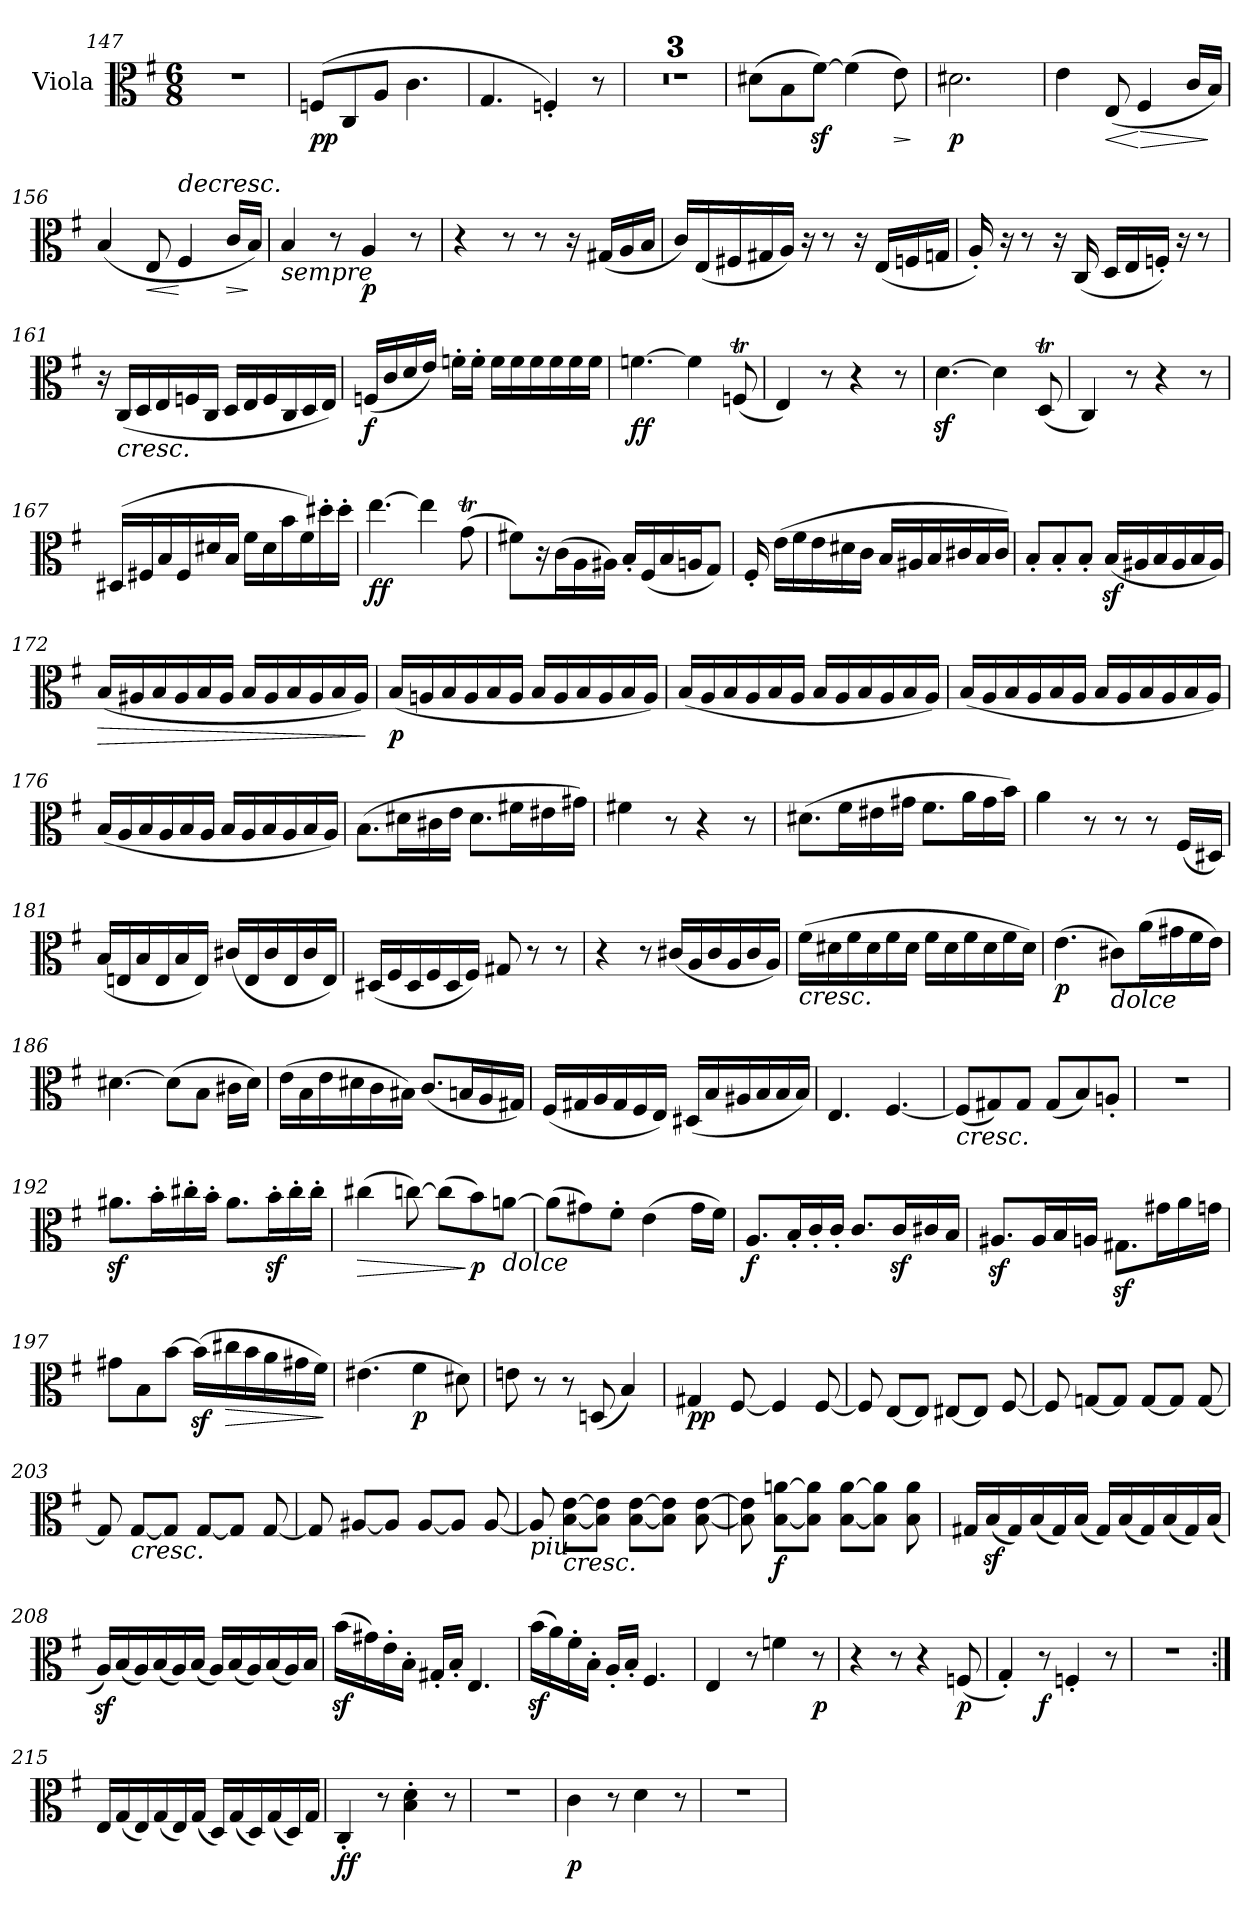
**kern	**dynam
*part1	*part1
*staff1	*staff1
*I"Viola	*
*I'Vla	*
*clefC3	*
*k[f#]	*
*e:	*
*M6/8	*
=147	=147
2.r	.
=148	=148
!	!LO:DY:b
(<8Fn/L	pp
8C/	.
8A/J	.
4.c\	.
=149	=149
4.G/	.
4Fn'/)	.
8r	.
=150	=150
2.r	.
=151	=151
2.r	.
=152	=152
2.r	.
=153	=153
(8d#X\L	.
8B\	.
[8f#z<\J)	.
(4f#\]	.
!	!LO:HP:b
8e\)	>
.	]
=154	=154
!	!LO:DY:b
2.d#X\	p
=155	=155
4e\	.
!	!LO:HP:b
(8E/	<
!	!LO:HP:n=1:b
4F#/	[ >
16c\LL	.
16B/JJ)	]
=156	=156
(4B/	.
!	!LO:HP:b
8E/	<
!	!LO:HP:n=1:a
4F#/	[ >
!	!LO:HP:b
16c\LL	>
16B/JJ)	]
.	]
=157	=157
!LO:TX:b:i:t=sempre	!
4B/	.
8r	.
!	!LO:DY:b
4A/	p
8r	.
=158	=158
4r	.
8r	.
8r	.
16r	.
(16G#X/LL	.
16A/	.
16B/JJ	.
=159	=159
16c/LL)	.
(16E/	.
16F#X/	.
16G#X/	.
16A/JJ)	.
16r	.
8r	.
16r	.
(16E/LL	.
16Fn/	.
16Gn/JJ	.
=160	=160
16A'/)	.
16r	.
8r	.
16r	.
(16C/	.
16D/LL	.
16E/	.
16Fn'/JJ)	.
16r	.
8r	.
=161	=161
16r	.
!LO:TX:b:i:t=cresc.	!
(16C/LL	.
16D/	.
16E/	.
16Fn/	.
16C/JJ	.
16D/LL	.
16E/	.
16F/	.
16C/	.
16D/	.
16E/JJ)	.
=162	=162
!	!LO:DY:b
(16Fn/LL	f
16c/	.
16d/	.
16e/JJ)	.
16fn'\LL	.
16f'\JJ	.
16f\LL	.
16f\	.
16f\	.
16f\	.
16f\	.
16f\JJ	.
=163	=163
!	!LO:DY:b
[4.fn\	ff
4f\]	.
(8FnT/	.
=164	=164
4E/)	.
8r	.
4r	.
8r	.
=165	=165
[4.dz<\	.
4d\]	.
(8DT/	.
=166	=166
4C/)	.
8r	.
4r	.
8r	.
=167	=167
(16D#X/LL	.
16F#X/	.
16B/	.
16F#/	.
16d#X/	.
16B/JJ	.
16f#\LL	.
16d#\	.
16b\	.
16f#\)	.
16dd#X'\	.
16dd#'\JJ	.
=168	=168
!	!LO:DY:b
[4.ee\	ff
4ee\]	.
(8gT\	.
=169	=169
8f#X\L)	.
16r	.
(16c\L	.
16A\	.
16A#X\JJ)	.
16B'/LL	.
(16F#/	.
16B/	.
16An/J	.
8G/J)	.
=170	=170
16F#'/	.
(16e\LL	.
16f#\	.
16e\	.
16d#X\	.
16c\JJ	.
16B/LL	.
16A#X/	.
16B/	.
16c#X/	.
16B/	.
16c#/JJ)	.
=171	=171
8B'/L	.
8B'/	.
8B'/J	.
(16Bz</LL	.
16A#X/	.
16B/	.
16A#/	.
16B/	.
16A#/JJ)	.
=172	=172
!	!LO:HP:b
(16B/LL	>
16A#X/	.
16B/	.
16A#/	.
16B/	.
16A#/JJ	.
16B/LL	.
16A#/	.
16B/	.
16A#/	.
16B/	.
16A#/JJ)	.
.	]
=173	=173
!	!LO:DY:b
(16B/LL	p
16An/	.
16B/	.
16A/	.
16B/	.
16A/JJ	.
16B/LL	.
16A/	.
16B/	.
16A/	.
16B/	.
16A/JJ)	.
=174	=174
(16B/LL	.
16A/	.
16B/	.
16A/	.
16B/	.
16A/JJ	.
16B/LL	.
16A/	.
16B/	.
16A/	.
16B/	.
16A/JJ)	.
=175	=175
(16B/LL	.
16A/	.
16B/	.
16A/	.
16B/	.
16A/JJ	.
16B/LL	.
16A/	.
16B/	.
16A/	.
16B/	.
16A/JJ)	.
=176	=176
(16B/LL	.
16A/	.
16B/	.
16A/	.
16B/	.
16A/JJ	.
16B/LL	.
16A/	.
16B/	.
16A/	.
16B/	.
16A/JJ)	.
=177	=177
(8.B\L	.
16d#X\L	.
16c#X\	.
16e\JJ	.
8.d#\L	.
16f#X\L	.
16e#X\	.
16g#X\JJ)	.
=178	=178
4f#X\	.
8r	.
4r	.
8r	.
=179	=179
(8.d#X\L	.
16f#\L	.
16e#X\	.
16g#X\JJ	.
8.f#\L	.
16a\L	.
16g#\	.
16b\JJ)	.
=180	=180
4a\	.
8r	.
8r	.
8r	.
(16F#/LL	.
16D#X/JJ)	.
=181	=181
(16B/LL	.
16En/	.
16B/	.
16E/	.
16B/	.
16E/JJ)	.
(16c#X/LL	.
16E/	.
16c#/	.
16E/	.
16c#/	.
16E/JJ)	.
=182	=182
(16D#X/LL	.
16F#/	.
16D#/	.
16F#/	.
16D#/	.
16F#/JJ)	.
8G#X/	.
8r	.
8r	.
=183	=183
4r	.
8r	.
(16c#X/LL	.
16A/	.
16c#/	.
16A/	.
16c#/	.
16A/JJ)	.
=184	=184
!LO:TX:b:i:t=cresc.	!
(16f#\LL	.
16d#X\	.
16f#\	.
16d#\	.
16f#\	.
16d#\JJ	.
16f#\LL	.
16d#\	.
16f#\	.
16d#\	.
16f#\	.
16d#\JJ)	.
=185	=185
!	!LO:DY:b
(4.e\	p
!LO:TX:b:i:t=dolce	!
8c#X\L)	.
(16a\L	.
16g#X\	.
16f#\	.
16e\JJ)	.
=186	=186
[4.d#X\	.
(8d#\L]	.
8B\J	.
16c#X\LL	.
16d#\JJ)	.
=187	=187
(16e\LL	.
16B\	.
16e\	.
16d#X\	.
16c\	.
16B#X\JJ)	.
(8.c/L	.
16Bn/L	.
16A/	.
16G#X/JJ)	.
=188	=188
(16F#/LL	.
16G#X/	.
16A/	.
16G#/	.
16F#/	.
16E/JJ)	.
(16D#X/LL	.
16B/	.
16A#X/	.
16B/	.
16B/	.
16B/JJ)	.
=189	=189
4.E/	.
[4.F#/	.
=190	=190
!LO:TX:b:i:t=cresc.	!
(8F#/L]	.
8G#X/)	.
8G#/J	.
(8G#/L	.
8B/)	.
8An'/J	.
=191	=191
2.r	.
=192	=192
8.a#Xz<\L	.
16b'\L	.
16cc#X'\	.
16b'\JJ	.
8.a#\L	.
16bz<'\L	.
16cc#'\	.
16cc#'\JJ	.
=193	=193
!	!LO:HP:b
(4cc#X\	>
[8ccn\)	.
(8cc\L]	.
!	!LO:DY:n=1:b
8b\)	] p
!LO:TX:b:i:t=dolce	!
[8an\J	.
=194	=194
(8a\L]	.
8g#X\)	.
8f#'\J	.
(4e\	.
16g#\LL	.
16f#\JJ)	.
=195	=195
!	!LO:DY:b
8.A/L	f
16B'/L	.
16c'/	.
16c'/JJ	.
8.c/L	.
16cz</L	.
16c#X/	.
16B/JJ	.
=196	=196
8.A#Xz</L	.
16A#/L	.
16B/	.
16An/JJ	.
8.G#Xz<\L	.
16g#X\L	.
16a\	.
16gn\JJ	.
=197	=197
8g#X\L	.
8B\	.
[8b\J	.
(16bz<\LL]	.
!	!LO:HP:b
16cc#X\	>
16b\	.
16a\	.
16g#X\	.
16f#\JJ)	.
.	]
=198	=198
(4.e#X\	.
!	!LO:DY:b
4f#\	p
8d#X\)	.
=199	=199
8en\	.
8r	.
8r	.
(8Dn/	.
4B/)	.
=200	=200
!	!LO:DY:b
4G#X/	pp
[8F#/	.
4F#/]	.
[8F#/	.
=201	=201
8F#/]	.
[8E/L	.
8E/J]	.
[8E#X/L	.
8E#/J]	.
[8F#/	.
=202	=202
8F#/]	.
[8Gn/L	.
8G/J]	.
[8G/L	.
8G/J]	.
[8G/	.
=203	=203
8G/]	.
!LO:TX:b:i:t=cresc.	!
[8G/L	.
8G/J]	.
[8G/L	.
8G/J]	.
[8G/	.
=204	=204
8G/]	.
[8A#X/L	.
8A#/J]	.
[8A#/L	.
8A#/J]	.
[8A#/	.
=205	=205
!LO:TX:b:i:t=piu	!
8A#/]	.
!LO:TX:b:i:t=cresc.	!
[8B\ [8e\L	.
8B]\ 8e]\J	.
[8B\ [8e\L	.
8B]\ 8e]\J	.
[8B\ [8e\	.
=206	=206
8B]\ 8e]\	.
!	!LO:DY:b
[8B\ [8an\L	f
8B]\ 8a]\J	.
[8B\ [8a\L	.
8B]\ 8a]\J	.
8B\ 8a\	.
=207	=207
16G#X/LL	.
(16Bz</	.
16G#/)	.
(16B/	.
16G#/)	.
(16B/JJ	.
16G#/LL)	.
(16B/	.
16G#/)	.
(16B/	.
16G#/)	.
(16B/JJ	.
=208	=208
16Az</LL)	.
(16B/	.
16A/)	.
(16B/	.
16A/)	.
(16B/JJ	.
16A/LL)	.
(16B/	.
16A/)	.
(16B/	.
16A/)	.
16B/JJ	.
=209	=209
(16bz<\LL	.
16g#X\)	.
16e'\	.
16B'\JJ	.
16G#X'/LL	.
16B'/JJ	.
4.E/	.
=210	=210
(16bz<\LL	.
16a\)	.
16f#'\	.
16B'\JJ	.
16A'/LL	.
16B'/JJ	.
4.F#/	.
!!LO:LB:g=z
=211	=211
4E/	.
8r	.
4fn\	.
!	!LO:DY:b
8r	p
=212	=212
4r	.
8r	.
4r	.
!	!LO:DY:b
(8Fn/	p
=213	=213
4G'/)	.
!	!LO:DY:b
8r	f
4Fn'/	.
8r	.
=214	=214
2.r	.
=215:|!	=215:|!
16E/LL	.
(16G/	.
16E/)	.
(16G/	.
16E/)	.
(16G/JJ	.
16D/LL)	.
(16G/	.
16D/)	.
(16G/	.
16D/)	.
16G/JJ	.
=216	=216
!	!LO:DY:b
4C'/	ff
8r	.
4B'\ 4d'\	.
8r	.
=217	=217
2.r	.
!!LO:LB:g=z
=218	=218
!	!LO:DY:b
4c\	p
8r	.
4d\	.
8r	.
=219	=219
2.r	.
=	=
*-	*-
